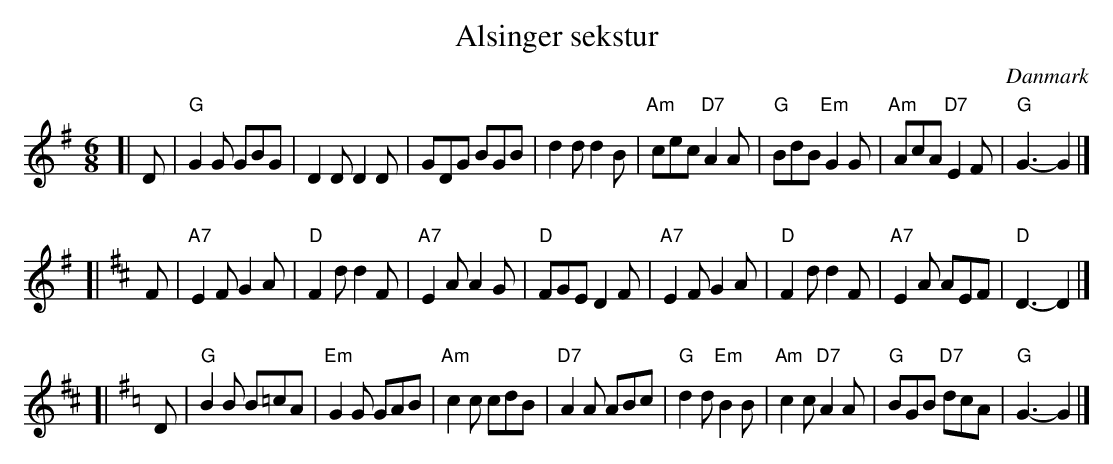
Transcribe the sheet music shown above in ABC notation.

X:1
T:Alsinger sekstur
O:Danmark
M:6/8
L:1/8
K:G
[| D | "G"G2G GBG | D2D D2D | GDG BGB | d2d d2B | "Am"cec "D7"A2A | "G"BdB "Em"G2G | "Am"AcA "D7"E2F | "G"G3- G2 |]
P:
K:D
[| F | "A7"E2F G2A | "D"F2d d2F | "A7"E2A A2G | "D"FGE D2F | "A7"E2F G2A | "D"F2d d2F | "A7"E2A AEF | "D"D3- D2 |]
P:
K:G
[| D | "G"B2B B=cA | "Em"G2G GAB | "Am"c2c cdB | "D7"A2A ABc | "G"d2d "Em"B2B | "Am"c2c "D7"A2A | "G"BGB "D7"dcA | "G"G3- G2 |]
